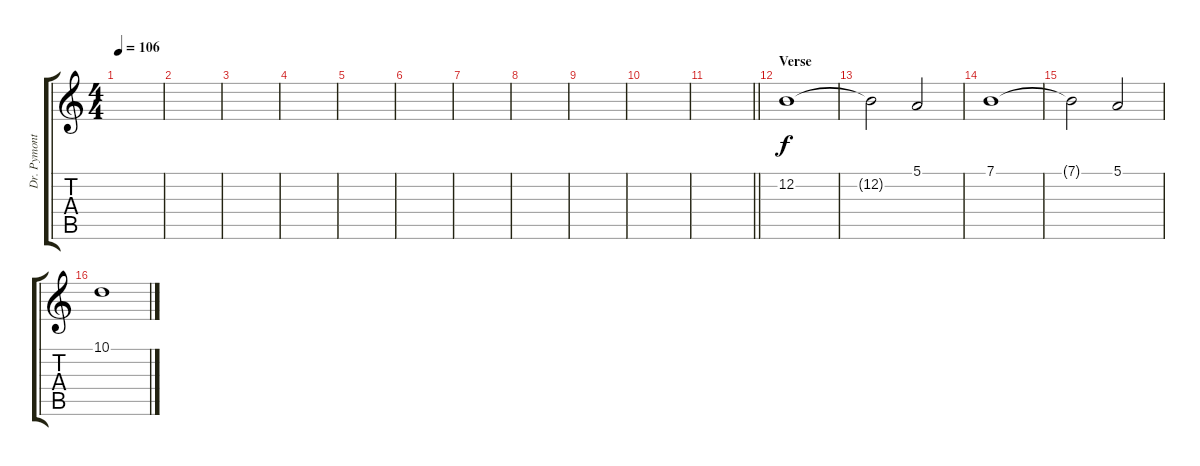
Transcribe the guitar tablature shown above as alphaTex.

\track ("Dr. Pymonte" "Dr. Pymont") {instrument panflute}
\staff {score tabs}
\tuning (E4 B3 G3 D3 A2 E2) {hide}
\ts (4 4)
\tempo 106
\clef g2
\ks c
|
|
|
|
|
|
|
|
|
|
\barLineRight lightlight
|
\section ("" "Verse")
12.2.1 |
12.2{t}.2 5.1.2 |
7.1.1 |
7.1{t}.2 5.1.2 |
10.1.1
